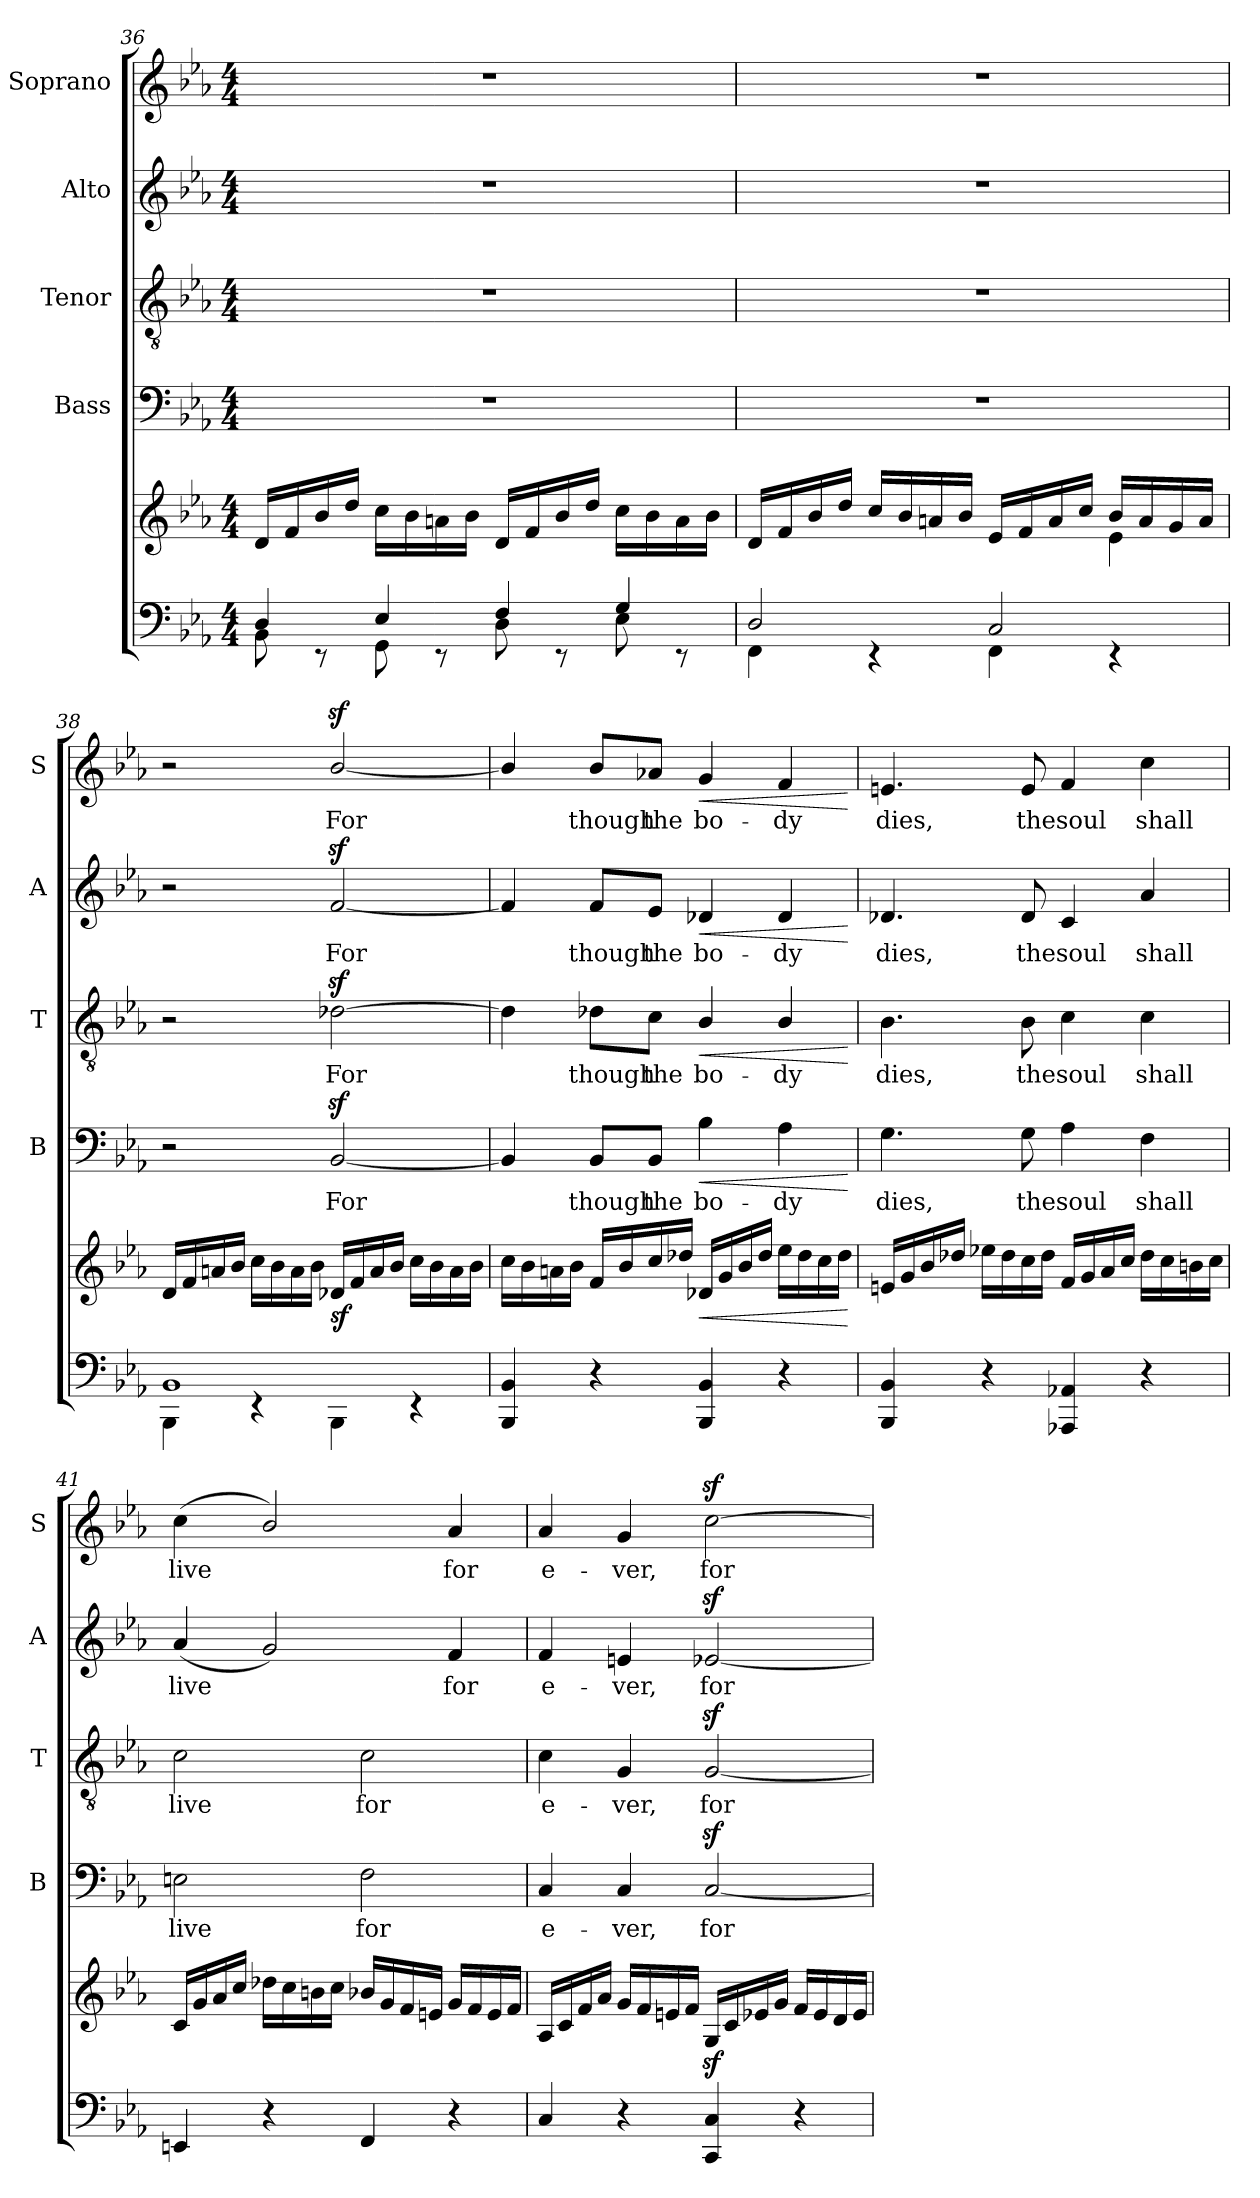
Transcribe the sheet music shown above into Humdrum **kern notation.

**kern	**kern	**dynam	**kern	**text	**dynam	**kern	**text	**dynam	**kern	**text	**dynam	**kern	**text	**dynam
*part6	*part5	*part5	*part4	*part4	*part4	*part3	*part3	*part3	*part2	*part2	*part2	*part1	*part1	*part1
*staff6	*staff5	*staff5	*staff4	*staff4	*staff4	*staff3	*staff3	*staff3	*staff2	*staff2	*staff2	*staff1	*staff1	*staff1
*	*	*	*I"Bass	*	*	*I"Tenor	*	*	*I"Alto	*	*	*I"Soprano	*	*
*	*	*	*I'B	*	*	*I'T	*	*	*I'A	*	*	*I'S	*	*
*clefF4	*clefG2	*	*clefF4	*	*	*clefGv2	*	*	*clefG2	*	*	*clefG2	*	*
*k[b-e-a-]	*k[b-e-a-]	*	*k[b-e-a-]	*	*	*k[b-e-a-]	*	*	*k[b-e-a-]	*	*	*k[b-e-a-]	*	*
*E-:	*E-:	*	*E-:	*	*	*E-:	*	*	*E-:	*	*	*E-:	*	*
*M4/4	*M4/4	*	*M4/4	*	*	*M4/4	*	*	*M4/4	*	*	*M4/4	*	*
=36	=36	=36	=36	=36	=36	=36	=36	=36	=36	=36	=36	=36	=36	=36
*^	*^	*	*	*	*	*	*	*	*	*	*	*	*	*
4D/	8BB-\	16d/LL	1ryy	.	1r	.	.	1r	.	.	1r	.	.	1r	.	.
.	.	16f/	.	.	.	.	.	.	.	.	.	.	.	.	.	.
.	8rEE	16b-/	.	.	.	.	.	.	.	.	.	.	.	.	.	.
.	.	16dd/JJ	.	.	.	.	.	.	.	.	.	.	.	.	.	.
4E-/	8GG\	16cc\LL	.	.	.	.	.	.	.	.	.	.	.	.	.	.
.	.	16b-\	.	.	.	.	.	.	.	.	.	.	.	.	.	.
.	8rEE	16an\	.	.	.	.	.	.	.	.	.	.	.	.	.	.
.	.	16b-\JJ	.	.	.	.	.	.	.	.	.	.	.	.	.	.
4F/	8D\	16d/LL	.	.	.	.	.	.	.	.	.	.	.	.	.	.
.	.	16f/	.	.	.	.	.	.	.	.	.	.	.	.	.	.
.	8rEE	16b-/	.	.	.	.	.	.	.	.	.	.	.	.	.	.
.	.	16dd/JJ	.	.	.	.	.	.	.	.	.	.	.	.	.	.
4G/	8E-\	16cc\LL	.	.	.	.	.	.	.	.	.	.	.	.	.	.
.	.	16b-\	.	.	.	.	.	.	.	.	.	.	.	.	.	.
.	8rEE	16a\	.	.	.	.	.	.	.	.	.	.	.	.	.	.
.	.	16b-\JJ	.	.	.	.	.	.	.	.	.	.	.	.	.	.
=37	=37	=37	=37	=37	=37	=37	=37	=37	=37	=37	=37	=37	=37	=37	=37	=37
2D/	4FF\	16d/LL	2ryy	.	1r	.	.	1r	.	.	1r	.	.	1r	.	.
.	.	16f/	.	.	.	.	.	.	.	.	.	.	.	.	.	.
.	.	16b-/	.	.	.	.	.	.	.	.	.	.	.	.	.	.
.	.	16dd/JJ	.	.	.	.	.	.	.	.	.	.	.	.	.	.
.	4rEE	16cc/LL	.	.	.	.	.	.	.	.	.	.	.	.	.	.
.	.	16b-/	.	.	.	.	.	.	.	.	.	.	.	.	.	.
.	.	16an/	.	.	.	.	.	.	.	.	.	.	.	.	.	.
.	.	16b-/JJ	.	.	.	.	.	.	.	.	.	.	.	.	.	.
2C/	4FF\	16e-/LL	4ryy	.	.	.	.	.	.	.	.	.	.	.	.	.
.	.	16f/	.	.	.	.	.	.	.	.	.	.	.	.	.	.
.	.	16a/	.	.	.	.	.	.	.	.	.	.	.	.	.	.
.	.	16cc/JJ	.	.	.	.	.	.	.	.	.	.	.	.	.	.
.	4rEE	16b-/LL	4e-\	.	.	.	.	.	.	.	.	.	.	.	.	.
.	.	16a/	.	.	.	.	.	.	.	.	.	.	.	.	.	.
.	.	16g/	.	.	.	.	.	.	.	.	.	.	.	.	.	.
.	.	16a/JJ	.	.	.	.	.	.	.	.	.	.	.	.	.	.
=38	=38	=38	=38	=38	=38	=38	=38	=38	=38	=38	=38	=38	=38	=38	=38	=38
1BB-	4BBB-\	16d/LL	1ryy	.	2r	.	.	2r	.	.	2r	.	.	2r	.	.
.	.	16f/	.	.	.	.	.	.	.	.	.	.	.	.	.	.
.	.	16an/	.	.	.	.	.	.	.	.	.	.	.	.	.	.
.	.	16b-/JJ	.	.	.	.	.	.	.	.	.	.	.	.	.	.
.	4rEE	16cc\LL	.	.	.	.	.	.	.	.	.	.	.	.	.	.
.	.	16b-\	.	.	.	.	.	.	.	.	.	.	.	.	.	.
.	.	16a\	.	.	.	.	.	.	.	.	.	.	.	.	.	.
.	.	16b-\JJ	.	.	.	.	.	.	.	.	.	.	.	.	.	.
!	!	!	!	!LO:DY:b	!	!LO:LY:b	!	!	!LO:LY:b	!	!	!LO:LY:b	!	!	!LO:LY:b	!
.	4BBB-\	16d-X/LL	.	sf	[2BB-z</	For	.	[2d-Xz<\	For	.	[2fz</	For	.	[2b-z</	For	.
.	.	16f/	.	.	.	.	.	.	.	.	.	.	.	.	.	.
.	.	16a/	.	.	.	.	.	.	.	.	.	.	.	.	.	.
.	.	16b-/JJ	.	.	.	.	.	.	.	.	.	.	.	.	.	.
.	4rEE	16cc\LL	.	.	.	.	.	.	.	.	.	.	.	.	.	.
.	.	16b-\	.	.	.	.	.	.	.	.	.	.	.	.	.	.
.	.	16a\	.	.	.	.	.	.	.	.	.	.	.	.	.	.
.	.	16b-\JJ	.	.	.	.	.	.	.	.	.	.	.	.	.	.
*v	*v	*	*	*	*	*	*	*	*	*	*	*	*	*	*	*
*	*v	*v	*	*	*	*	*	*	*	*	*	*	*	*	*
!!LO:PB:g=z
=39	=39	=39	=39	=39	=39	=39	=39	=39	=39	=39	=39	=39	=39	=39
4BBB-/ 4BB-/	16cc\LL	.	4BB-/]	.	.	4d-\]	.	.	4f/]	.	.	4b-/]	.	.
.	16b-\	.	.	.	.	.	.	.	.	.	.	.	.	.
.	16an\	.	.	.	.	.	.	.	.	.	.	.	.	.
.	16b-\JJ	.	.	.	.	.	.	.	.	.	.	.	.	.
!	!	!	!	!LO:LY:b	!	!	!LO:LY:b	!	!	!LO:LY:b	!	!	!LO:LY:b	!
4r	16f/LL	.	8BB-/L	though	.	8d-\L	though	.	8f/L	though	.	8b-/L	though	.
.	16b-/	.	.	.	.	.	.	.	.	.	.	.	.	.
!	!	!	!	!LO:LY:b	!	!	!LO:LY:b	!	!	!LO:LY:b	!	!	!LO:LY:b	!
.	16cc/	.	8BB-/J	the	.	8c\J	the	.	8e-/J	the	.	8a-X/J	the	.
.	16dd-X/JJ	.	.	.	.	.	.	.	.	.	.	.	.	.
!	!	!LO:HP:b	!	!LO:LY:b	!LO:HP:b	!	!LO:LY:b	!LO:HP:b	!	!LO:LY:b	!LO:HP:b	!	!LO:LY:b	!LO:HP:b
4BBB-/ 4BB-/	16d-X/LL	<	4B-\	bo-	<	4B-/	bo-	<	4d-X/	bo-	<	4g/	bo-	<
.	16g/	.	.	.	.	.	.	.	.	.	.	.	.	.
.	16b-/	.	.	.	.	.	.	.	.	.	.	.	.	.
.	16dd-/JJ	.	.	.	.	.	.	.	.	.	.	.	.	.
!	!	!	!	!LO:LY:b	!	!	!LO:LY:b	!	!	!LO:LY:b	!	!	!LO:LY:b	!
4r	16ee-\LL	.	4A-\	-dy	.	4B-/	-dy	.	4d-/	-dy	.	4f/	-dy	.
.	16dd-\	.	.	.	.	.	.	.	.	.	.	.	.	.
.	16cc\	.	.	.	.	.	.	.	.	.	.	.	.	.
.	16dd-\JJ	.	.	.	.	.	.	.	.	.	.	.	.	.
.	.	[	.	.	[	.	.	[	.	.	[	.	.	[
=40	=40	=40	=40	=40	=40	=40	=40	=40	=40	=40	=40	=40	=40	=40
!	!	!	!	!LO:LY:b	!	!	!LO:LY:b	!	!	!LO:LY:b	!	!	!LO:LY:b	!
4BBB-/ 4BB-/	16en/LL	.	4.G\	dies,	.	4.B-\	dies,	.	4.d-X/	dies,	.	4.en/	dies,	.
.	16g/	.	.	.	.	.	.	.	.	.	.	.	.	.
.	16b-/	.	.	.	.	.	.	.	.	.	.	.	.	.
.	16dd-X/JJ	.	.	.	.	.	.	.	.	.	.	.	.	.
4r	16ee-X\LL	.	.	.	.	.	.	.	.	.	.	.	.	.
.	16dd-\	.	.	.	.	.	.	.	.	.	.	.	.	.
!	!	!	!	!LO:LY:b	!	!	!LO:LY:b	!	!	!LO:LY:b	!	!	!LO:LY:b	!
.	16cc\	.	8G\	the	.	8B-\	the	.	8d-/	the	.	8e/	the	.
.	16dd-\JJ	.	.	.	.	.	.	.	.	.	.	.	.	.
!	!	!	!	!LO:LY:b	!	!	!LO:LY:b	!	!	!LO:LY:b	!	!	!LO:LY:b	!
4AAA-X/ 4AA-X/	16f/LL	.	4A-\	soul	.	4c\	soul	.	4c/	soul	.	4f/	soul	.
.	16g/	.	.	.	.	.	.	.	.	.	.	.	.	.
.	16a-/	.	.	.	.	.	.	.	.	.	.	.	.	.
.	16cc/JJ	.	.	.	.	.	.	.	.	.	.	.	.	.
!	!	!	!	!LO:LY:b	!	!	!LO:LY:b	!	!	!LO:LY:b	!	!	!LO:LY:b	!
4r	16dd-\LL	.	4F\	shall	.	4c\	shall	.	4a-/	shall	.	4cc\	shall	.
.	16cc\	.	.	.	.	.	.	.	.	.	.	.	.	.
.	16bn\	.	.	.	.	.	.	.	.	.	.	.	.	.
.	16cc\JJ	.	.	.	.	.	.	.	.	.	.	.	.	.
=41	=41	=41	=41	=41	=41	=41	=41	=41	=41	=41	=41	=41	=41	=41
!	!	!	!	!LO:LY:b	!	!	!LO:LY:b	!	!	!LO:LY:b	!	!	!LO:LY:b	!
4EEn/	16c/LL	.	2En\	live	.	2c\	live	.	(<4a-/	live	.	(<4cc\	live	.
.	16g/	.	.	.	.	.	.	.	.	.	.	.	.	.
.	16a-/	.	.	.	.	.	.	.	.	.	.	.	.	.
.	16cc/JJ	.	.	.	.	.	.	.	.	.	.	.	.	.
4r	16dd-X\LL	.	.	.	.	.	.	.	2g/)	.	.	2b-/)	.	.
.	16cc\	.	.	.	.	.	.	.	.	.	.	.	.	.
.	16bn\	.	.	.	.	.	.	.	.	.	.	.	.	.
.	16cc\JJ	.	.	.	.	.	.	.	.	.	.	.	.	.
!	!	!	!	!LO:LY:b	!	!	!LO:LY:b	!	!	!	!	!	!	!
4FF/	16b-X/LL	.	2F\	for	.	2c\	for	.	.	.	.	.	.	.
.	16g/	.	.	.	.	.	.	.	.	.	.	.	.	.
.	16f/	.	.	.	.	.	.	.	.	.	.	.	.	.
.	16en/JJ	.	.	.	.	.	.	.	.	.	.	.	.	.
!	!	!	!	!	!	!	!	!	!	!LO:LY:b	!	!	!LO:LY:b	!
4r	16g/LL	.	.	.	.	.	.	.	4f/	for	.	4a-/	for	.
.	16f/	.	.	.	.	.	.	.	.	.	.	.	.	.
.	16e/	.	.	.	.	.	.	.	.	.	.	.	.	.
.	16f/JJ	.	.	.	.	.	.	.	.	.	.	.	.	.
!!LO:LB:g=z
=42	=42	=42	=42	=42	=42	=42	=42	=42	=42	=42	=42	=42	=42	=42
!	!	!	!	!LO:LY:b	!	!	!LO:LY:b	!	!	!LO:LY:b	!	!	!LO:LY:b	!
4C/	16A-/LL	.	4C/	e-	.	4c\	e-	.	4f/	e-	.	4a-/	e-	.
.	16c/	.	.	.	.	.	.	.	.	.	.	.	.	.
.	16f/	.	.	.	.	.	.	.	.	.	.	.	.	.
.	16a-/JJ	.	.	.	.	.	.	.	.	.	.	.	.	.
!	!	!	!	!LO:LY:b	!	!	!LO:LY:b	!	!	!LO:LY:b	!	!	!LO:LY:b	!
4r	16g/LL	.	4C/	-ver,	.	4G/	-ver,	.	4en/	-ver,	.	4g/	-ver,	.
.	16f/	.	.	.	.	.	.	.	.	.	.	.	.	.
.	16en/	.	.	.	.	.	.	.	.	.	.	.	.	.
.	16f/JJ	.	.	.	.	.	.	.	.	.	.	.	.	.
!	!	!	!	!LO:LY:b	!	!	!LO:LY:b	!	!	!LO:LY:b	!	!	!LO:LY:b	!
4CC/ 4C/	16Gz</LL	.	[2Cz</	for	.	[2Gz</	for	.	[2e-Xz</	for	.	[2ccz<\	for	.
.	16c/	.	.	.	.	.	.	.	.	.	.	.	.	.
.	16e-X/	.	.	.	.	.	.	.	.	.	.	.	.	.
.	16g/JJ	.	.	.	.	.	.	.	.	.	.	.	.	.
4r	16f/LL	.	.	.	.	.	.	.	.	.	.	.	.	.
.	16e-/	.	.	.	.	.	.	.	.	.	.	.	.	.
.	16d/	.	.	.	.	.	.	.	.	.	.	.	.	.
.	16e-/JJ	.	.	.	.	.	.	.	.	.	.	.	.	.
=	=	=	=	=	=	=	=	=	=	=	=	=	=	=
*-	*-	*-	*-	*-	*-	*-	*-	*-	*-	*-	*-	*-	*-	*-
